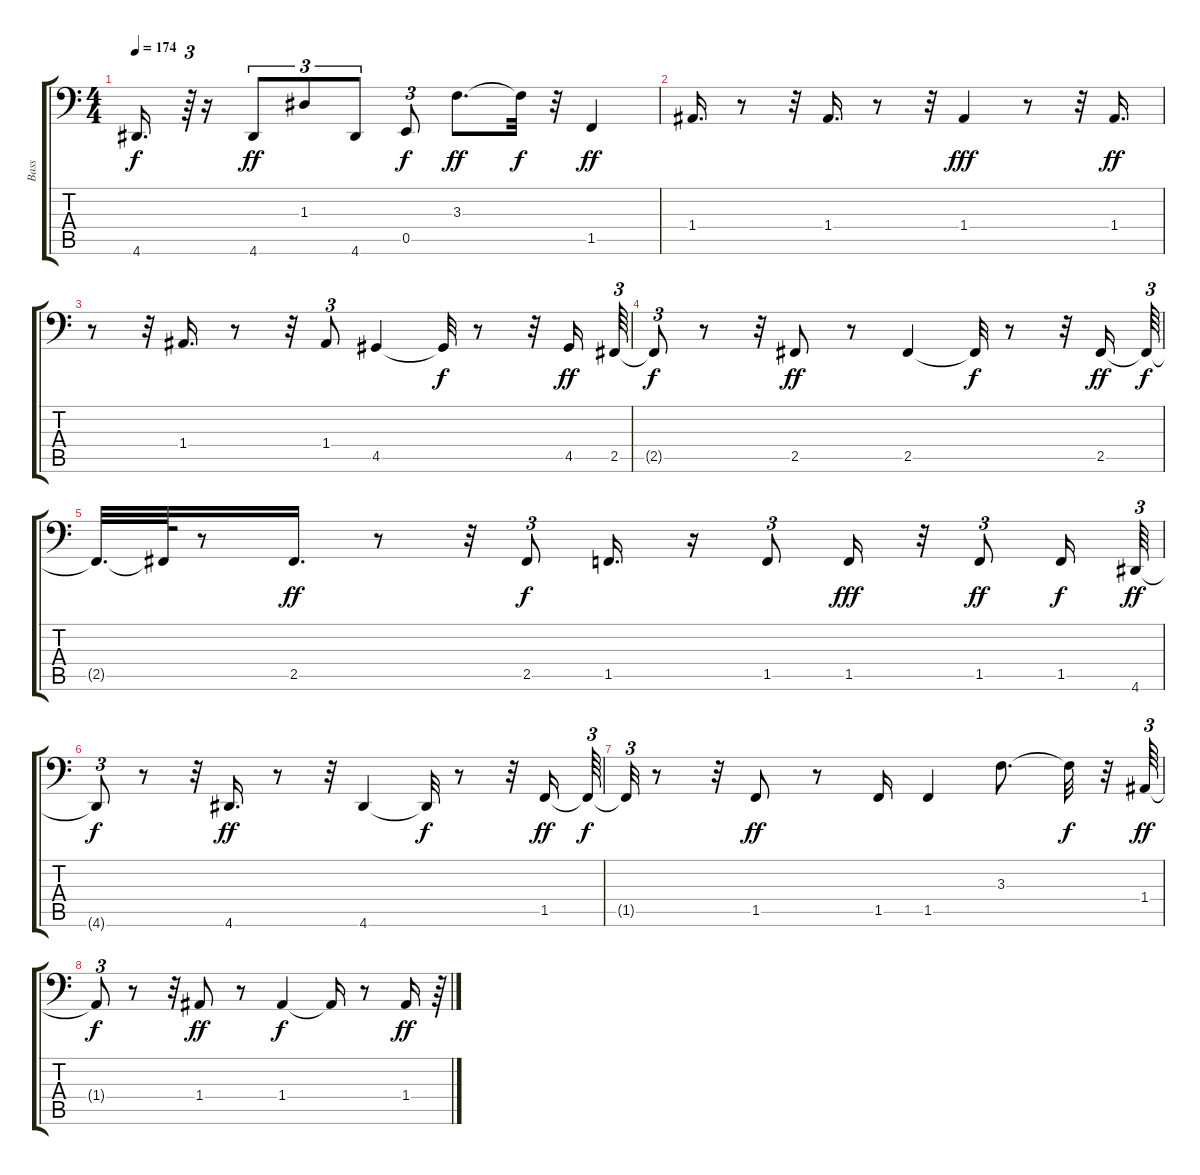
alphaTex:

\track ("Bass" "Bass") {instrument slapbass2}
\staff {score tabs}
\tuning (C3 G2 D2 A1 E1 B0) {hide}
\ts (4 4)
\tempo 174
\clef f4
\ks c
4.6.16{d dy f} r.64{tu (3 2)} r.16 4.6.8{tu (3 2) dy ff} 1.3.8{tu (3 2)} 4.6.8{tu (3 2)} 0.5.8{tu (3 2) dy f} 3.3.8{d dy ff} 3.3{t}.32{dy f} r.32 1.5.4{dy ff} |
1.4.16{d} r.8 r.32 1.4.16{d} r.8 r.32 1.4.4{dy fff} r.8 r.32 1.4.16{d dy ff} |
r.8 r.32 1.4.16{d} r.8 r.32 1.4.8{tu (3 2)} 4.5.4 4.5{t}.32{dy f} r.8 r.32 4.5.16{dy ff} 2.5.64{tu (3 2)} |
2.5{t}.8{tu (3 2) dy f} r.8 r.32 2.5.8{dy ff} r.8 2.5.4 2.5{t}.32{dy f} r.8 r.32 2.5.16{dy ff} 2.5{t}.64{tu (3 2) dy f} |
2.5{t}.32{d} 2.5{t}.64 r.8 2.5.16{d dy ff} r.8 r.32 2.5.8{tu (3 2) dy f} 1.5.16{d} r.16 1.5.8{tu (3 2)} 1.5.16{dy fff} r.32 1.5.8{tu (3 2) dy ff} 1.5.16{dy f} 4.6.64{tu (3 2) dy ff} |
4.6{t}.8{tu (3 2) dy f} r.8 r.32 4.6.16{d dy ff} r.8 r.32 4.6.4 4.6{t}.32{dy f} r.8 r.32 1.5.16{dy ff} 1.5{t}.64{tu (3 2) dy f} |
1.5{t}.32{tu (3 2)} r.8 r.32 1.5.8{dy ff} r.8 1.5.16 1.5.4 3.3.8{d} 3.3{t}.32{dy f} r.32 1.4.64{tu (3 2) dy ff} |
1.4{t}.8{tu (3 2) dy f} r.8 r.32 1.4.8{dy ff} r.8 1.4.4{dy f} 1.4{t}.16 r.8 1.4.16{dy ff} r.64{tu (3 2)}
